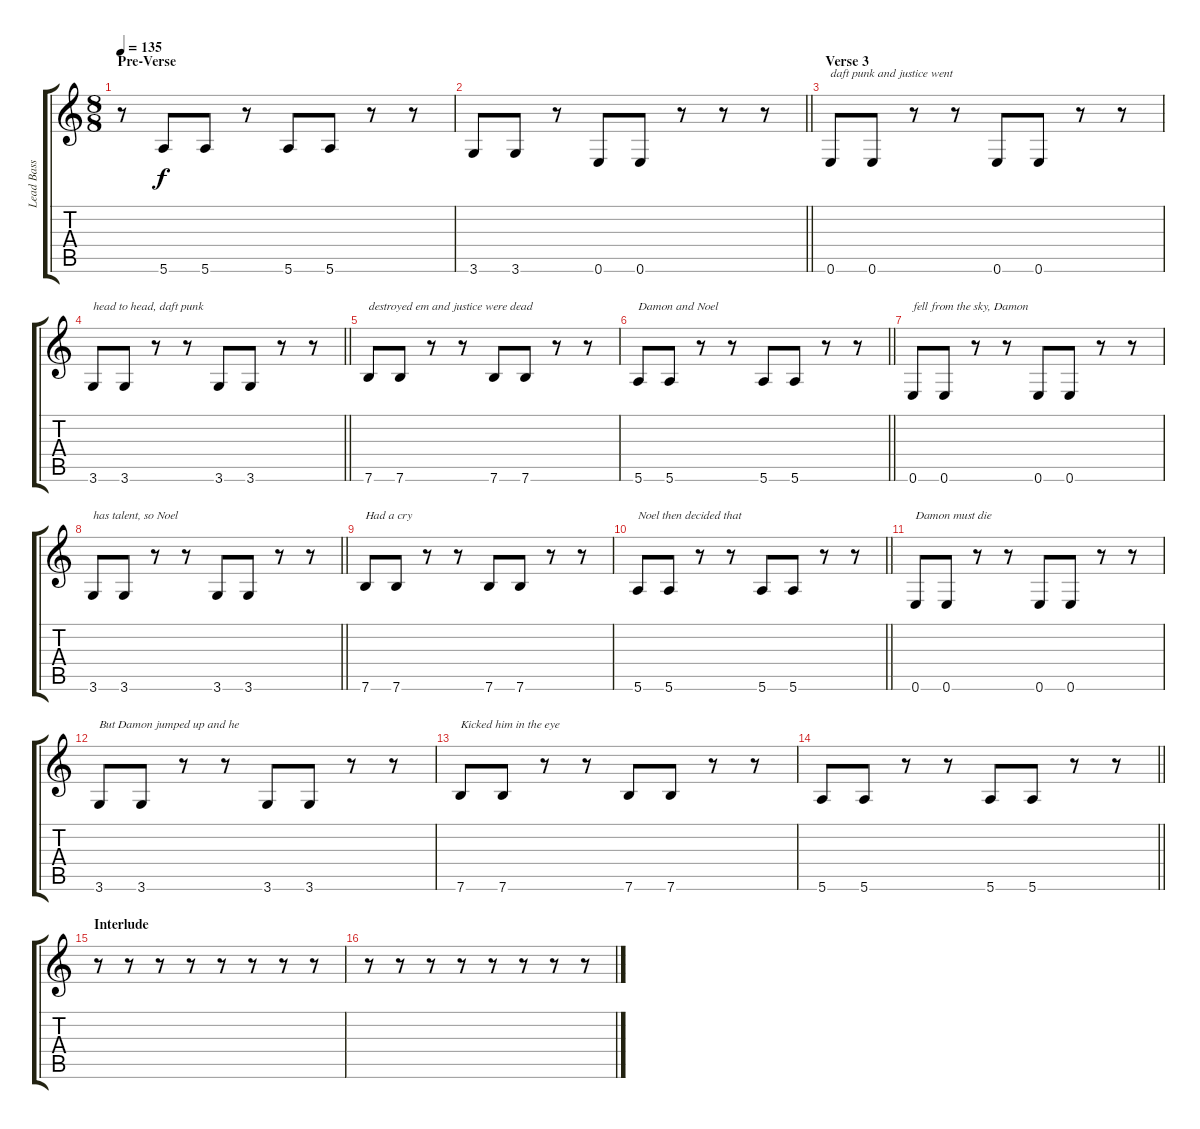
\track ("Lead Bass" "Lead Bass") {instrument electricbasspick}
\staff {score tabs}
\tuning (E4 B3 G3 D3 A2 E2) {hide}
\ts (8 8)
\section ("" "Pre-Verse")
\tempo 135
\clef g2
\ks c
r.8{dy f} 5.6.8 5.6.8 r.8 5.6.8 5.6.8 r.8 r.8 |
\barLineRight lightlight
3.6.8 3.6.8 r.8 0.6.8 0.6.8 r.8 r.8 r.8 |
\section ("" "Verse 3")
0.6.8{txt "daft punk and justice went"} 0.6.8 r.8 r.8 0.6.8 0.6.8 r.8 r.8 |
\barLineRight lightlight
3.6.8{txt "head to head, daft punk"} 3.6.8 r.8 r.8 3.6.8 3.6.8 r.8 r.8 |
7.6.8{txt "destroyed em and justice were dead"} 7.6.8 r.8 r.8 7.6.8 7.6.8 r.8 r.8 |
\barLineRight lightlight
5.6.8{txt "Damon and Noel"} 5.6.8 r.8 r.8 5.6.8 5.6.8 r.8 r.8 |
0.6.8{txt "fell from the sky, Damon"} 0.6.8 r.8 r.8 0.6.8 0.6.8 r.8 r.8 |
\barLineRight lightlight
3.6.8{txt "has talent, so Noel"} 3.6.8 r.8 r.8 3.6.8 3.6.8 r.8 r.8 |
7.6.8{txt "Had a cry"} 7.6.8 r.8 r.8 7.6.8 7.6.8 r.8 r.8 |
\barLineRight lightlight
5.6.8{txt "Noel then decided that"} 5.6.8 r.8 r.8 5.6.8 5.6.8 r.8 r.8 |
0.6.8{txt "Damon must die"} 0.6.8 r.8 r.8 0.6.8 0.6.8 r.8 r.8 |
3.6.8{txt "But Damon jumped up and he"} 3.6.8 r.8 r.8 3.6.8 3.6.8 r.8 r.8 |
7.6.8{txt "Kicked him in the eye"} 7.6.8 r.8 r.8 7.6.8 7.6.8 r.8 r.8 |
\barLineRight lightlight
5.6.8 5.6.8 r.8 r.8 5.6.8 5.6.8 r.8 r.8 |
\section ("" "Interlude")
r.8 r.8 r.8 r.8 r.8 r.8 r.8 r.8 |
r.8 r.8 r.8 r.8 r.8 r.8 r.8 r.8
